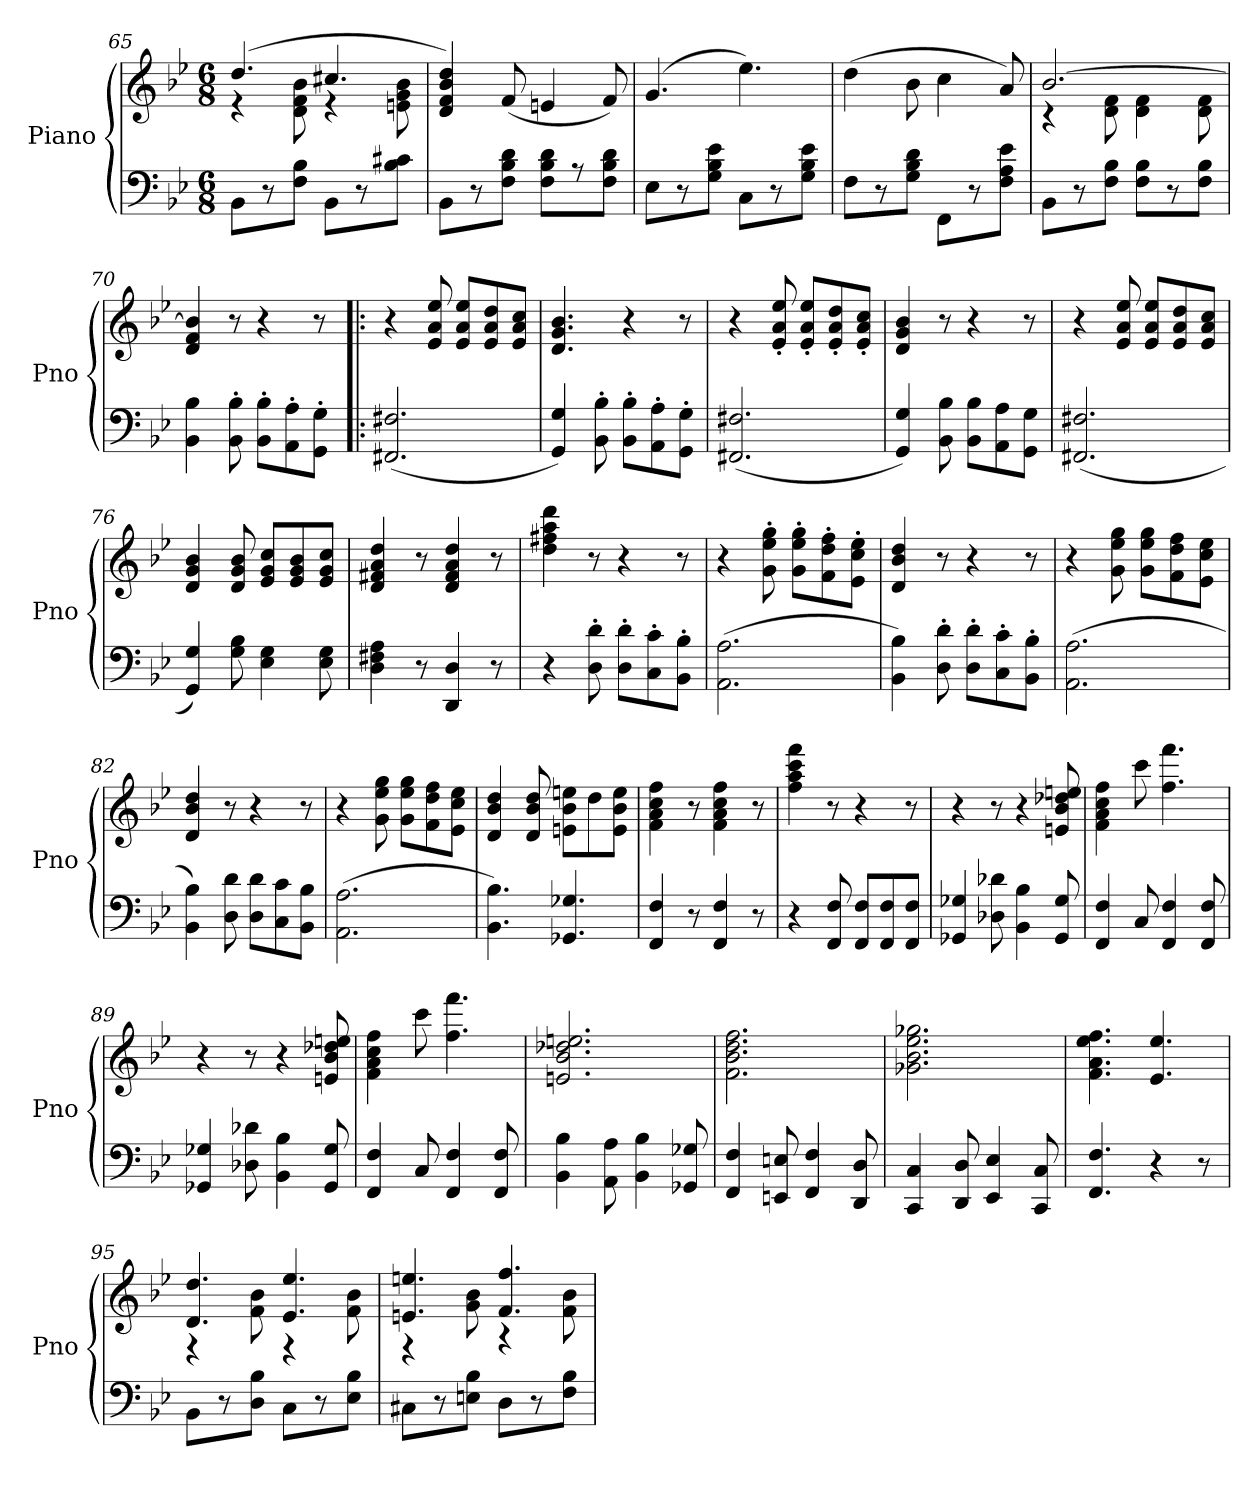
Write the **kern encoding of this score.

**kern	**kern
*part1	*part1
*staff2	*staff1
*I"Piano	*
*I'Pno	*
*clefF4	*clefG2
*k[b-e-]	*k[b-e-]
*M6/8	*M6/8
=65	=65
*	*^
8BB-\L	(4.dd/	4r
8r	.	.
8F\ 8B-\J	.	8d\ 8f\ 8b-\
8BB-\L	4.cc#X/	4r
8r	.	.
8B-\ 8c#X\J	.	8en\ 8g\ 8b-\
*	*v	*v
=66	=66
8BB-\L	4d/ 4f/ 4b-/ 4dd/)
8r	.
8F\ 8B-\ 8d\J	(8f/
8F\ 8B-\ 8d\L	4en/
8r	.
8F\ 8B-\ 8d\J	8f/)
=67	=67
8E-\L	(4.g/
8r	.
8G\ 8B-\ 8e-\J	.
8C\L	4.ee-\)
8r	.
8G\ 8B-\ 8e-\J	.
=68	=68
8F\L	(4dd\
8r	.
8G\ 8B-\ 8d\J	8b-\
8FF\L	4cc\
8r	.
8F\ 8A\ 8e-\J	8a/)
=69	=69
*	*^
8BB-\L	[2.b-/	4r
8r	.	.
8F\ 8B-\J	.	8d\ 8f\
8F\ 8B-\L	.	4d\ 4f\
8r	.	.
8F\ 8B-\J	.	8d\ 8f\
*	*v	*v
=70	=70
4BB-\ 4B-\	4d/ 4f/ 4b-]/
8BB-'\ 8B-'\	8r
8BB-'\ 8B-'\L	4r
8AA'\ 8A'\	.
8GG'\ 8G'\J	8r
=71!|:	=71!|:
(2.FF#X/ 2.F#X/	4r
.	8e-/ 8a/ 8ee-/
.	8e-/ 8a/ 8ee-/L
.	8e-/ 8a/ 8dd/
.	8e-/ 8a/ 8cc/J
=72	=72
4GG/ 4G/)	4.d/ 4.g/ 4.b-/
8BB-'\ 8B-'\	.
8BB-'\ 8B-'\L	4r
8AA'\ 8A'\	.
8GG'\ 8G'\J	8r
=73	=73
(2.FF#X/ 2.F#X/	4r
.	8e-'/ 8a'/ 8ee-'/
.	8e-'/ 8a'/ 8ee-'/L
.	8e-'/ 8a'/ 8dd'/
.	8e-'/ 8a'/ 8cc'/J
=74	=74
4GG/ 4G/)	4d/ 4g/ 4b-/
8BB-\ 8B-\	8r
8BB-\ 8B-\L	4r
8AA\ 8A\	.
8GG\ 8G\J	8r
=75	=75
(2.FF#X/ 2.F#X/	4r
.	8e-/ 8a/ 8ee-/
.	8e-/ 8a/ 8ee-/L
.	8e-/ 8a/ 8dd/
.	8e-/ 8a/ 8cc/J
=76	=76
4GG/ 4G/)	4d/ 4g/ 4b-/
8G\ 8B-\	8d/ 8g/ 8b-/
4E-\ 4G\	8e-/ 8g/ 8cc/L
.	8e-/ 8g/ 8b-/
8E-\ 8G\	8e-/ 8g/ 8cc/J
=77	=77
4D\ 4F#X\ 4A\	4d/ 4f#X/ 4a/ 4dd/
8r	8r
4DD/ 4D/	4d/ 4f#/ 4a/ 4dd/
8r	8r
=78	=78
4r	4dd\ 4ff#X\ 4aa\ 4ddd\
8D'\ 8d'\	8r
8D'\ 8d'\L	4r
8C'\ 8c'\	.
8BB-'\ 8B-'\J	8r
=79	=79
(2.AA\ 2.A\	4r
.	8g'\ 8ee-'\ 8gg'\
.	8g'\ 8ee-'\ 8gg'\L
.	8f'\ 8dd'\ 8ff'\
.	8e-'\ 8cc'\ 8ee-'\J
=80	=80
4BB-\ 4B-\)	4d/ 4b-/ 4dd/
8D'\ 8d'\	8r
8D'\ 8d'\L	4r
8C'\ 8c'\	.
8BB-'\ 8B-'\J	8r
=81	=81
(2.AA\ 2.A\	4r
.	8g\ 8ee-\ 8gg\
.	8g\ 8ee-\ 8gg\L
.	8f\ 8dd\ 8ff\
.	8e-\ 8cc\ 8ee-\J
=82	=82
4BB-\ 4B-\)	4d/ 4b-/ 4dd/
8D\ 8d\	8r
8D\ 8d\L	4r
8C\ 8c\	.
8BB-\ 8B-\J	8r
=83	=83
(2.AA\ 2.A\	4r
.	8g\ 8ee-\ 8gg\
.	8g\ 8ee-\ 8gg\L
.	8f\ 8dd\ 8ff\
.	8e-\ 8cc\ 8ee-\J
=84	=84
4.BB-\ 4.B-\)	4d/ 4b-/ 4dd/
.	8d/ 8b-/ 8dd/
4.GG-X/ 4.G-X/	8en\ 8b-\ 8een\L
.	8dd\
.	8e\ 8b-\ 8ee\J
=85	=85
4FF/ 4F/	4f\ 4a\ 4cc\ 4ff\
8r	8r
4FF/ 4F/	4f\ 4a\ 4cc\ 4ff\
8r	8r
=86	=86
4r	4ff\ 4aa\ 4ccc\ 4fff\
8FF/ 8F/	8r
8FF/ 8F/L	4r
8FF/ 8F/	.
8FF/ 8F/J	8r
=87	=87
4GG-X/ 4G-X/	4r
8D-X\ 8d-X\	8r
4BB-\ 4B-\	4r
8GG-/ 8G-/	8en/ 8b-/ 8dd-X/ 8een/
=88	=88
4FF/ 4F/	4f\ 4a\ 4cc\ 4ff\
8C/	8ccc\
4FF/ 4F/	4.ff\ 4.fff\
8FF/ 8F/	.
=89	=89
4GG-X/ 4G-X/	4r
8D-X\ 8d-X\	8r
4BB-\ 4B-\	4r
8GG-/ 8G-/	8en/ 8b-/ 8dd-X/ 8een/
=90	=90
4FF/ 4F/	4f\ 4a\ 4cc\ 4ff\
8C/	8ccc\
4FF/ 4F/	4.ff\ 4.fff\
8FF/ 8F/	.
=91	=91
4BB-\ 4B-\	2.en/ 2.b-/ 2.dd-X/ 2.een/
8AA\ 8A\	.
4BB-\ 4B-\	.
8GG-X/ 8G-X/	.
=92	=92
4FF/ 4F/	2.f\ 2.b-\ 2.dd\ 2.ff\
8EEn/ 8En/	.
4FF/ 4F/	.
8DD/ 8D/	.
=93	=93
4CC/ 4C/	2.g-X\ 2.b-\ 2.ee-\ 2.gg-X\
8DD/ 8D/	.
4EE-/ 4E-/	.
8CC/ 8C/	.
=94	=94
4.FF/ 4.F/	4.f\ 4.a\ 4.ee-\ 4.ff\
4r	4.e-/ 4.ee-/
8r	.
=95	=95
*	*^
8BB-\L	4.d/ 4.dd/	4r
8r	.	.
8D\ 8B-\J	.	8f\ 8b-\
8C\L	4.e-/ 4.ee-/	4r
8r	.	.
8E-\ 8B-\J	.	8f\ 8b-\
=96	=96	=96
8C#X\L	4.en/ 4.een/	4r
8r	.	.
8En\ 8B-\J	.	8g\ 8b-\
8D\L	4.f/ 4.ff/	4r
8r	.	.
8F\ 8B-\J	.	8f\ 8b-\
*	*v	*v
=	=
*-	*-
